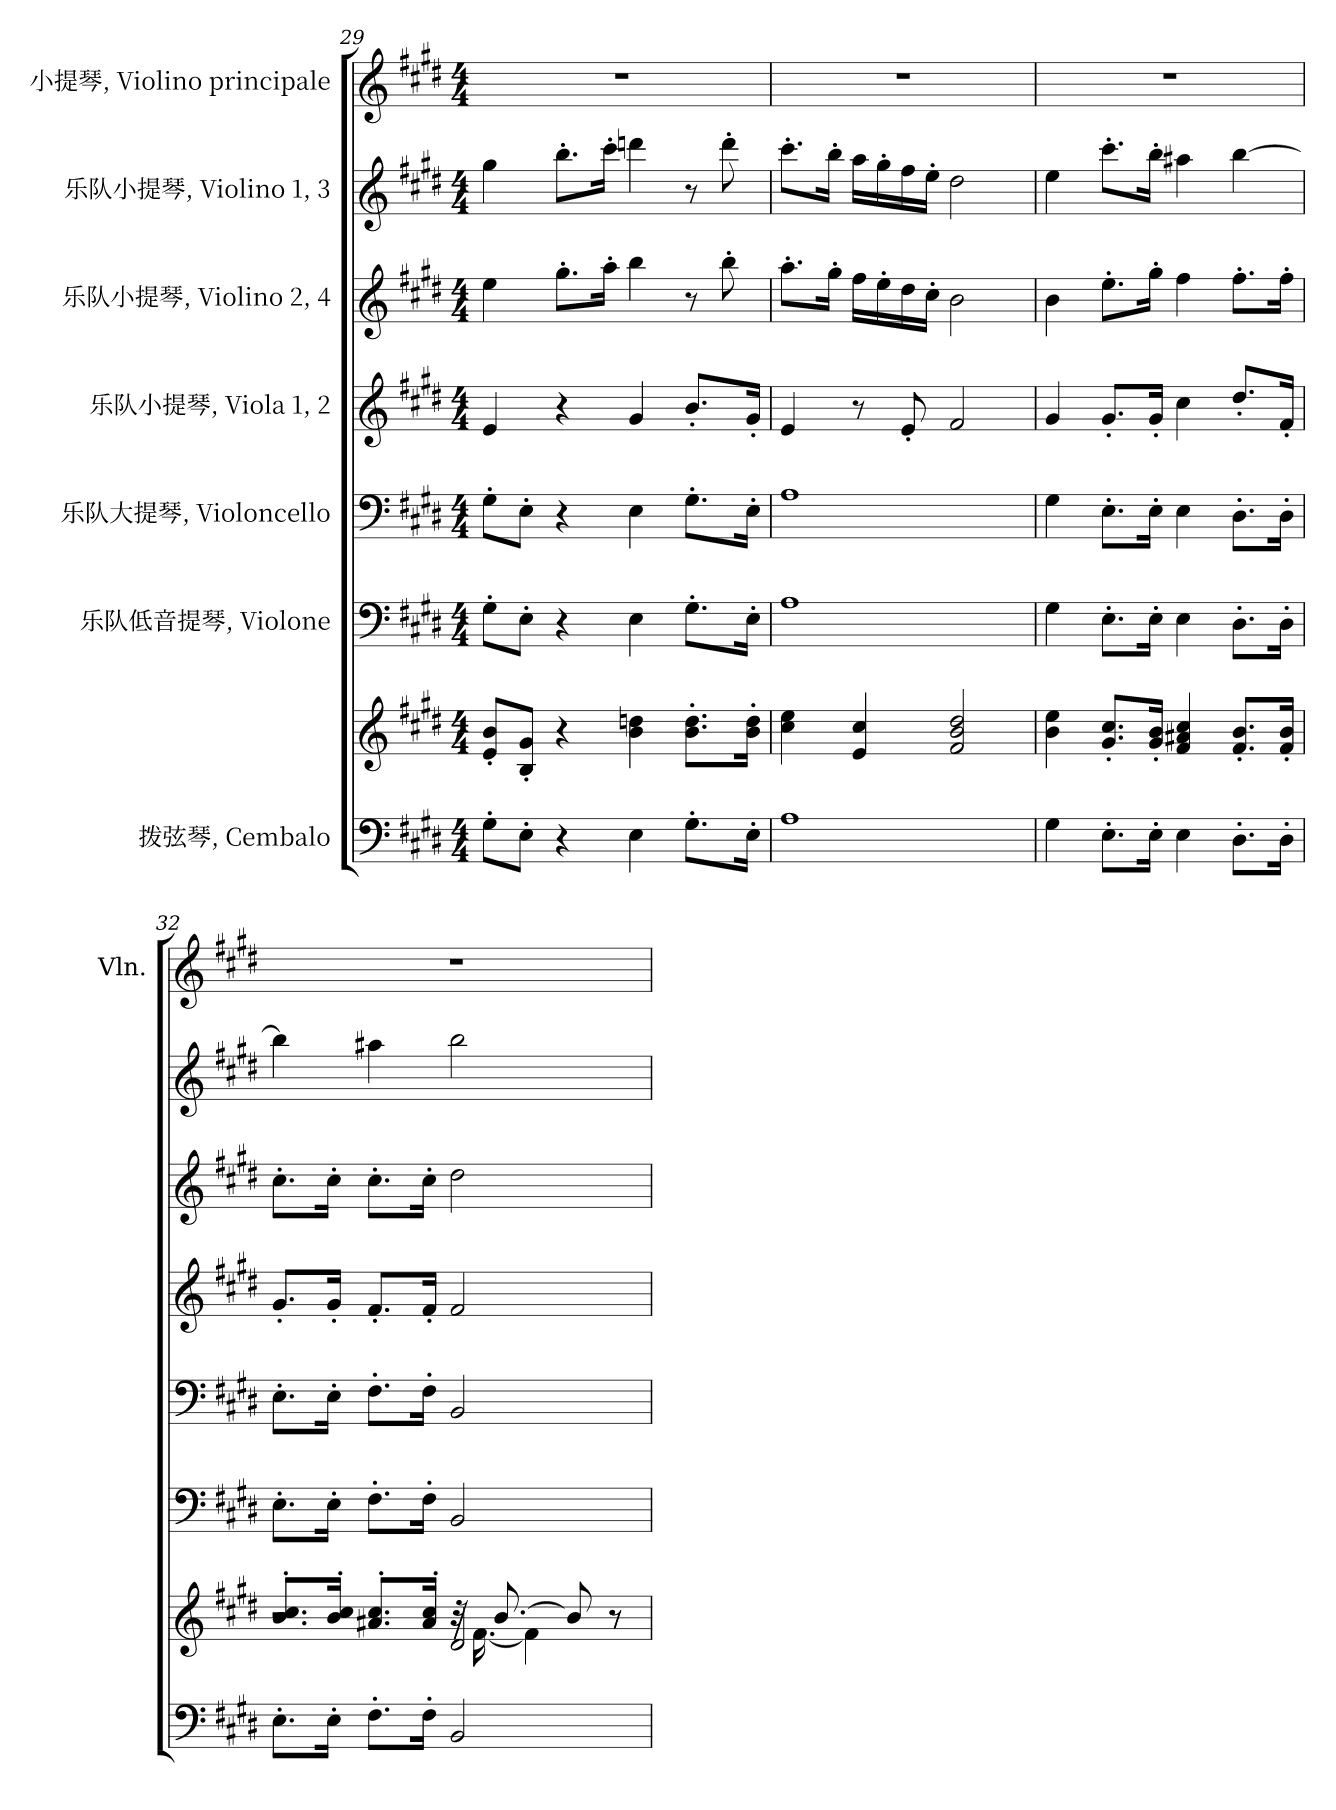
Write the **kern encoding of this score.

**kern	**kern	**kern	**kern	**kern	**kern	**kern	**kern
*part7	*part7	*part6	*part5	*part4	*part3	*part2	*part1
*staff8	*staff7	*staff6	*staff5	*staff4	*staff3	*staff2	*staff1
*I"拨弦琴, Cembalo	*	*I"乐队低音提琴, Violone	*I"乐队大提琴, Violoncello	*I"乐队小提琴, Viola 1, 2	*I"乐队小提琴, Violino 2, 4	*I"乐队小提琴, Violino 1, 3	*I"小提琴, Violino principale
*	*	*	*	*	*	*	*I'Vln.
!!LO:PB:g=z
*clefF4	*clefG2	*clefF4	*clefF4	*clefG2	*clefG2	*clefG2	*clefG2
*	*	*ITrd7c12	*	*	*	*	*
*k[f#c#g#d#]	*k[f#c#g#d#]	*k[f#c#g#d#]	*k[f#c#g#d#]	*k[f#c#g#d#]	*k[f#c#g#d#]	*k[f#c#g#d#]	*k[f#c#g#d#]
*M4/4	*M4/4	*M4/4	*M4/4	*M4/4	*M4/4	*M4/4	*M4/4
=29	=29	=29	=29	=29	=29	=29	=29
8G#'\L	8e/' 8b/'L	8GG#'\L	8G#'\L	4e/	4ee\	4gg#\	1r
8E'\J	8B/' 8g#/'J	8EE'\J	8E'\J	.	.	.	.
4r	4r	4r	4r	4r	8.gg#'\L	8.bb'\L	.
.	.	.	.	.	16aa'\Jk	16ccc#'\Jk	.
4E\	4b\ 4ddn\	4EE\	4E\	4g#/	4bb\	4dddn\	.
8.G#'\L	8.b\' 8.dd\'L	8.GG#'\L	8.G#'\L	8.b'/L	8r	8r	.
.	.	.	.	.	8bb'\	8ddd'\	.
16E'\Jk	16b\' 16dd\'Jk	16EE'\Jk	16E'\Jk	16g#'/Jk	.	.	.
=30	=30	=30	=30	=30	=30	=30	=30
1A	4cc#\ 4ee\	1AA	1A	4e/	8.aa'\L	8.ccc#'\L	1r
.	.	.	.	.	16gg#'\Jk	16bb'\Jk	.
.	4e/ 4cc#/	.	.	8r	16ff#\LL	16aa\LL	.
.	.	.	.	.	16ee'\	16gg#'\	.
.	.	.	.	8e'/	16dd#\	16ff#\	.
.	.	.	.	.	16cc#'\JJ	16ee'\JJ	.
.	2f#/ 2b/ 2dd#/	.	.	2f#/	2b\	2dd#\	.
=31	=31	=31	=31	=31	=31	=31	=31
4G#\	4b\ 4ee\	4GG#\	4G#\	4g#/	4b\	4ee\	1r
8.E'\L	8.g#/' 8.cc#/'L	8.EE'\L	8.E'\L	8.g#'/L	8.ee'\L	8.ccc#'\L	.
16E'\Jk	16g#/' 16b/'Jk	16EE'\Jk	16E'\Jk	16g#'/Jk	16gg#'\Jk	16bb'\Jk	.
4E\	4f#/ 4a#X/ 4cc#/	4EE\	4E\	4cc#\	4ff#\	4aa#X\	.
8.D#'\L	8.f#/' 8.b/'L	8.DD#'\L	8.D#'\L	8.dd#'/L	8.ff#'\L	[4bb\	.
16D#'\Jk	16f#/' 16b/'Jk	16DD#'\Jk	16D#'\Jk	16f#'/Jk	16ff#'\Jk	.	.
!!LO:PB:g=z
=32	=32	=32	=32	=32	=32	=32	=32
*	*	*	*	*	*	*	*MM43
*	*^	*	*	*	*	*	*
*	*	*^	*	*	*	*	*	*
8.E'\L	8.b/' 8.cc#/'L	2r	2r	8.EE'\L	8.E'\L	8.g#'/L	8.cc#'\L	4bb\]	1r
16E'\Jk	16b/' 16cc#/'Jk	.	.	16EE'\Jk	16E'\Jk	16g#'/Jk	16cc#'\Jk	.	.
8.F#'\L	8.a#X/' 8.cc#/'L	.	.	8.FF#'\L	8.F#'\L	8.f#'/L	8.cc#'\L	4aa#X\	.
16F#'\Jk	16a#/' 16cc#/'Jk	.	.	16FF#'\Jk	16F#'\Jk	16f#'/Jk	16cc#'\Jk	.	.
2BB/	16r	32r	2d#/	2BBB/	2BB/	2f#/	2dd#\	2bb\	.
.	.	[16.f#\	.	.	.	.	.	.	.
.	[8.b/	.	.	.	.	.	.	.	.
.	.	4f#\]	.	.	.	.	.	.	.
.	8b/]	.	.	.	.	.	.	.	.
.	8r	8r	.	.	.	.	.	.	.
*	*v	*v	*v	*	*	*	*	*	*
=	=	=	=	=	=	=	=
*-	*-	*-	*-	*-	*-	*-	*-
